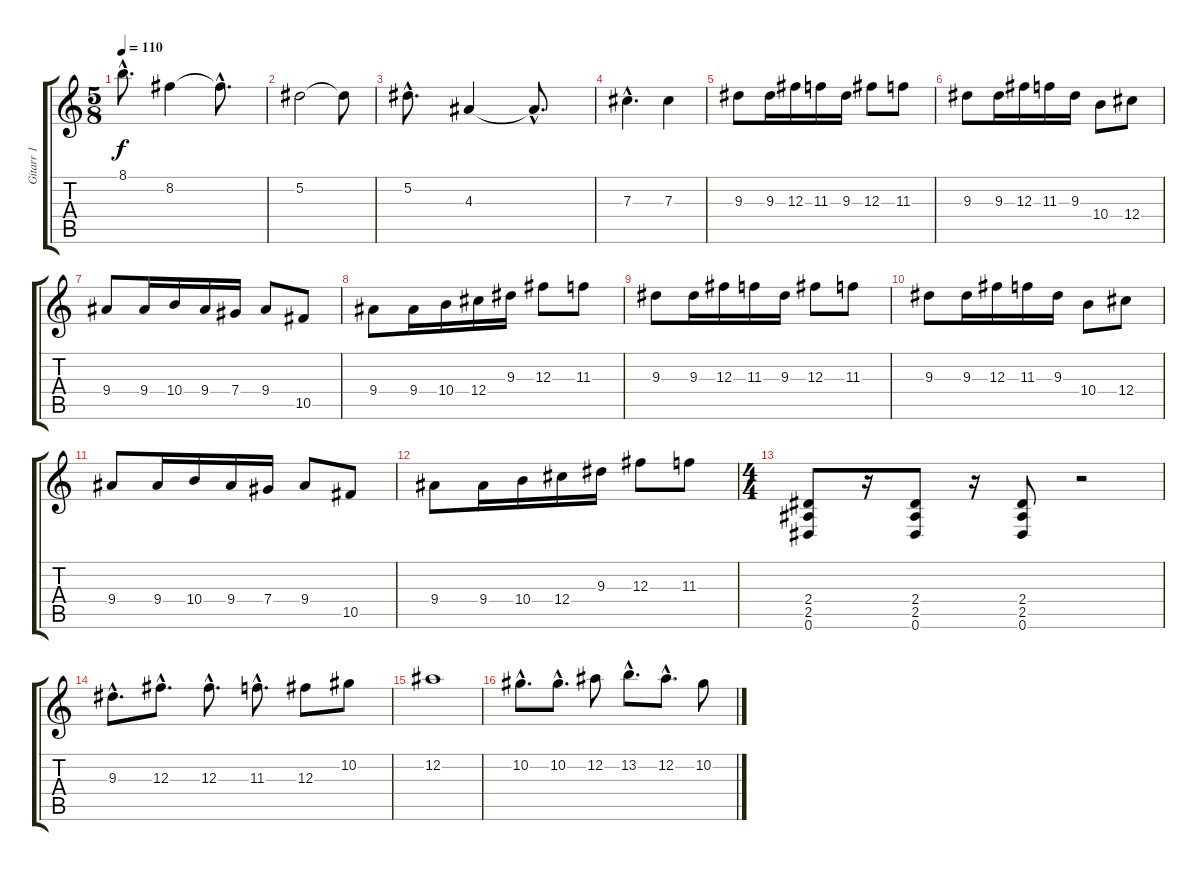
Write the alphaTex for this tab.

\track ("Gitarr 1" "Gitarr 1") {instrument distortionguitar}
\staff {score tabs}
\tuning (Eb4 Bb3 Gb3 Db3 Ab2 Eb2) {hide}
\ts (5 8)
\tempo 110
\clef g2
\ks c
8.1{hac}.8{d dy f} 8.2.4 8.2{hac t}.8{d} |
5.2.2 5.2{t}.8 |
5.2{hac}.8{d} 4.3.4 4.3{hac t}.8{d} |
7.3{hac}.4{d} 7.3.4 |
9.3.8 9.3.16 12.3.16 11.3.16 9.3.16 12.3.8 11.3.8 |
9.3.8 9.3.16 12.3.16 11.3.16 9.3.16 10.4.8 12.4.8 |
9.4.8 9.4.16 10.4.16 9.4.16 7.4.16 9.4.8 10.5.8 |
9.4.8 9.4.16 10.4.16 12.4.16 9.3.16 12.3.8 11.3.8 |
9.3.8 9.3.16 12.3.16 11.3.16 9.3.16 12.3.8 11.3.8 |
9.3.8 9.3.16 12.3.16 11.3.16 9.3.16 10.4.8 12.4.8 |
9.4.8 9.4.16 10.4.16 9.4.16 7.4.16 9.4.8 10.5.8 |
9.4.8 9.4.16 10.4.16 12.4.16 9.3.16 12.3.8 11.3.8 |
\ts (4 4)
(2.4 2.5 0.6).8 r.16 (2.4 2.5 0.6).8 r.16 (2.4 2.5 0.6).8 r.2 |
9.3{hac}.8{d} 12.3{hac}.8{d} 12.3{hac}.8{d} 11.3{hac}.8{d} 12.3.8 10.2.8 |
12.2.1 |
10.2{hac}.8{d} 10.2{hac}.8{d} 12.2.8 13.2{hac}.8{d} 12.2{hac}.8{d} 10.2.8
